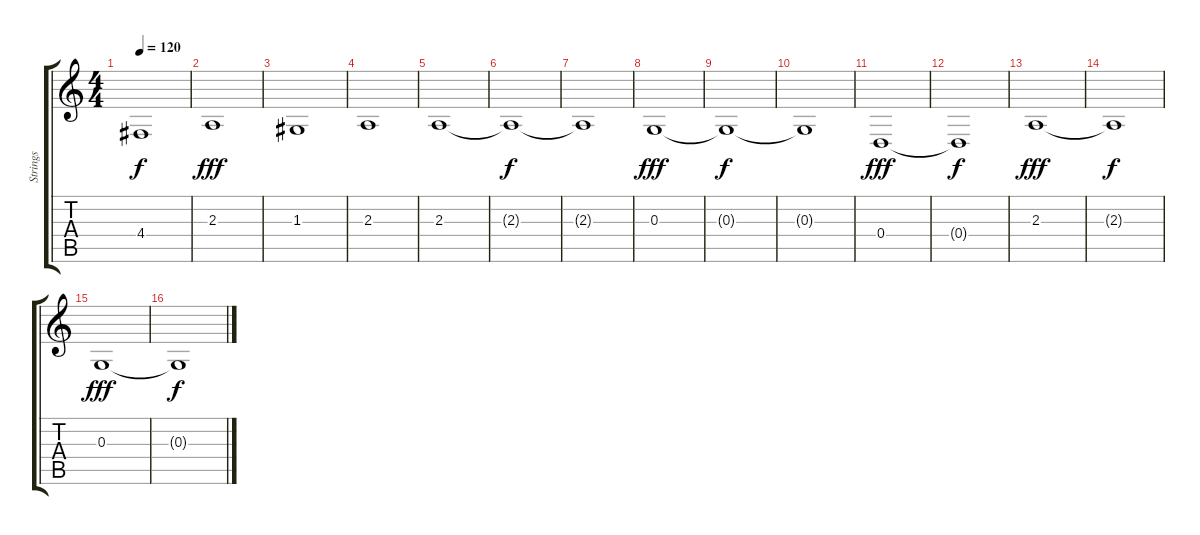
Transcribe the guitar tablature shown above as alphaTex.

\track ("Strings" "Strings") {instrument stringensemble1}
\staff {score tabs}
\tuning (E4 B3 G3 D3 A2 E2) {hide}
\ts (4 4)
\tempo 120
\clef g2
\ks c
4.4{t}.1{dy f} |
2.3.1{dy fff} |
1.3.1 |
2.3.1 |
2.3.1 |
2.3{t}.1{dy f} |
2.3{t}.1 |
0.3.1{dy fff} |
0.3{t}.1{dy f} |
0.3{t}.1 |
0.4.1{dy fff} |
0.4{t}.1{dy f} |
2.3.1{dy fff} |
2.3{t}.1{dy f} |
0.3.1{dy fff} |
0.3{t}.1{dy f}
